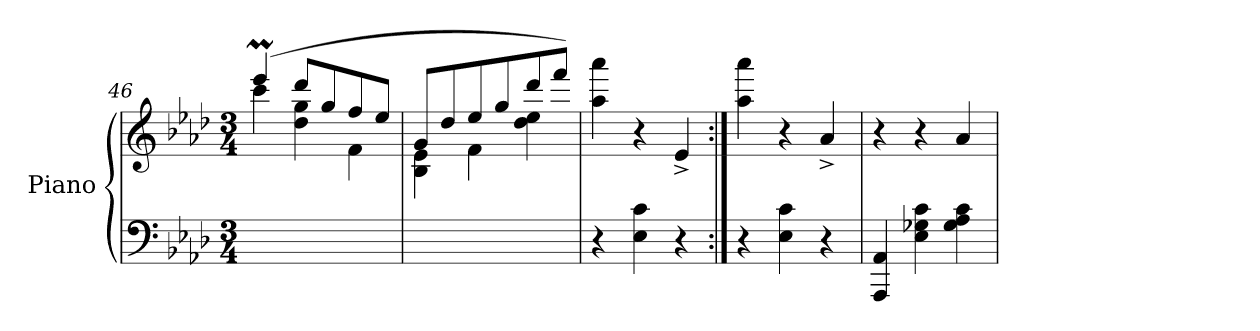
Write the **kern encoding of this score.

**kern	**kern
*part1	*part1
*staff2	*staff1
*I"Piano	*
*I'Pno.	*
*clefF4	*clefG2
*k[b-e-a-d-]	*k[b-e-a-d-]
*M3/4	*M3/4
=46	=46
*	*^
2.ryy	(>4eee-M/	4ccc\
.	8ddd-/L	4dd-\ 4gg\
.	8gg/	.
.	8ff/	4f\
.	8ee-/J	.
=47	=47	=47
2.ryy	4B-\ 4e-\	8g/L
.	.	8dd-/
.	4f\	8ee-/
.	.	8gg/
.	4dd-\ 4ee-\	8ddd-/
.	.	8fff/J)
*	*v	*v
=48	=48
4r	4aa-\ 4aaa-\
4E-\ 4c\	4r
4r	4e-^/
=49:|!	=49:|!
4r	4aa-\ 4aaa-\
4E-\ 4c\	4r
4r	4a-^/
=50	=50
4AAA-/ 4AA-/	4r
4E-\ 4G-X\ 4c\	4r
4G-\ 4A-\ 4c\	4a-/
=	=
*-	*-
